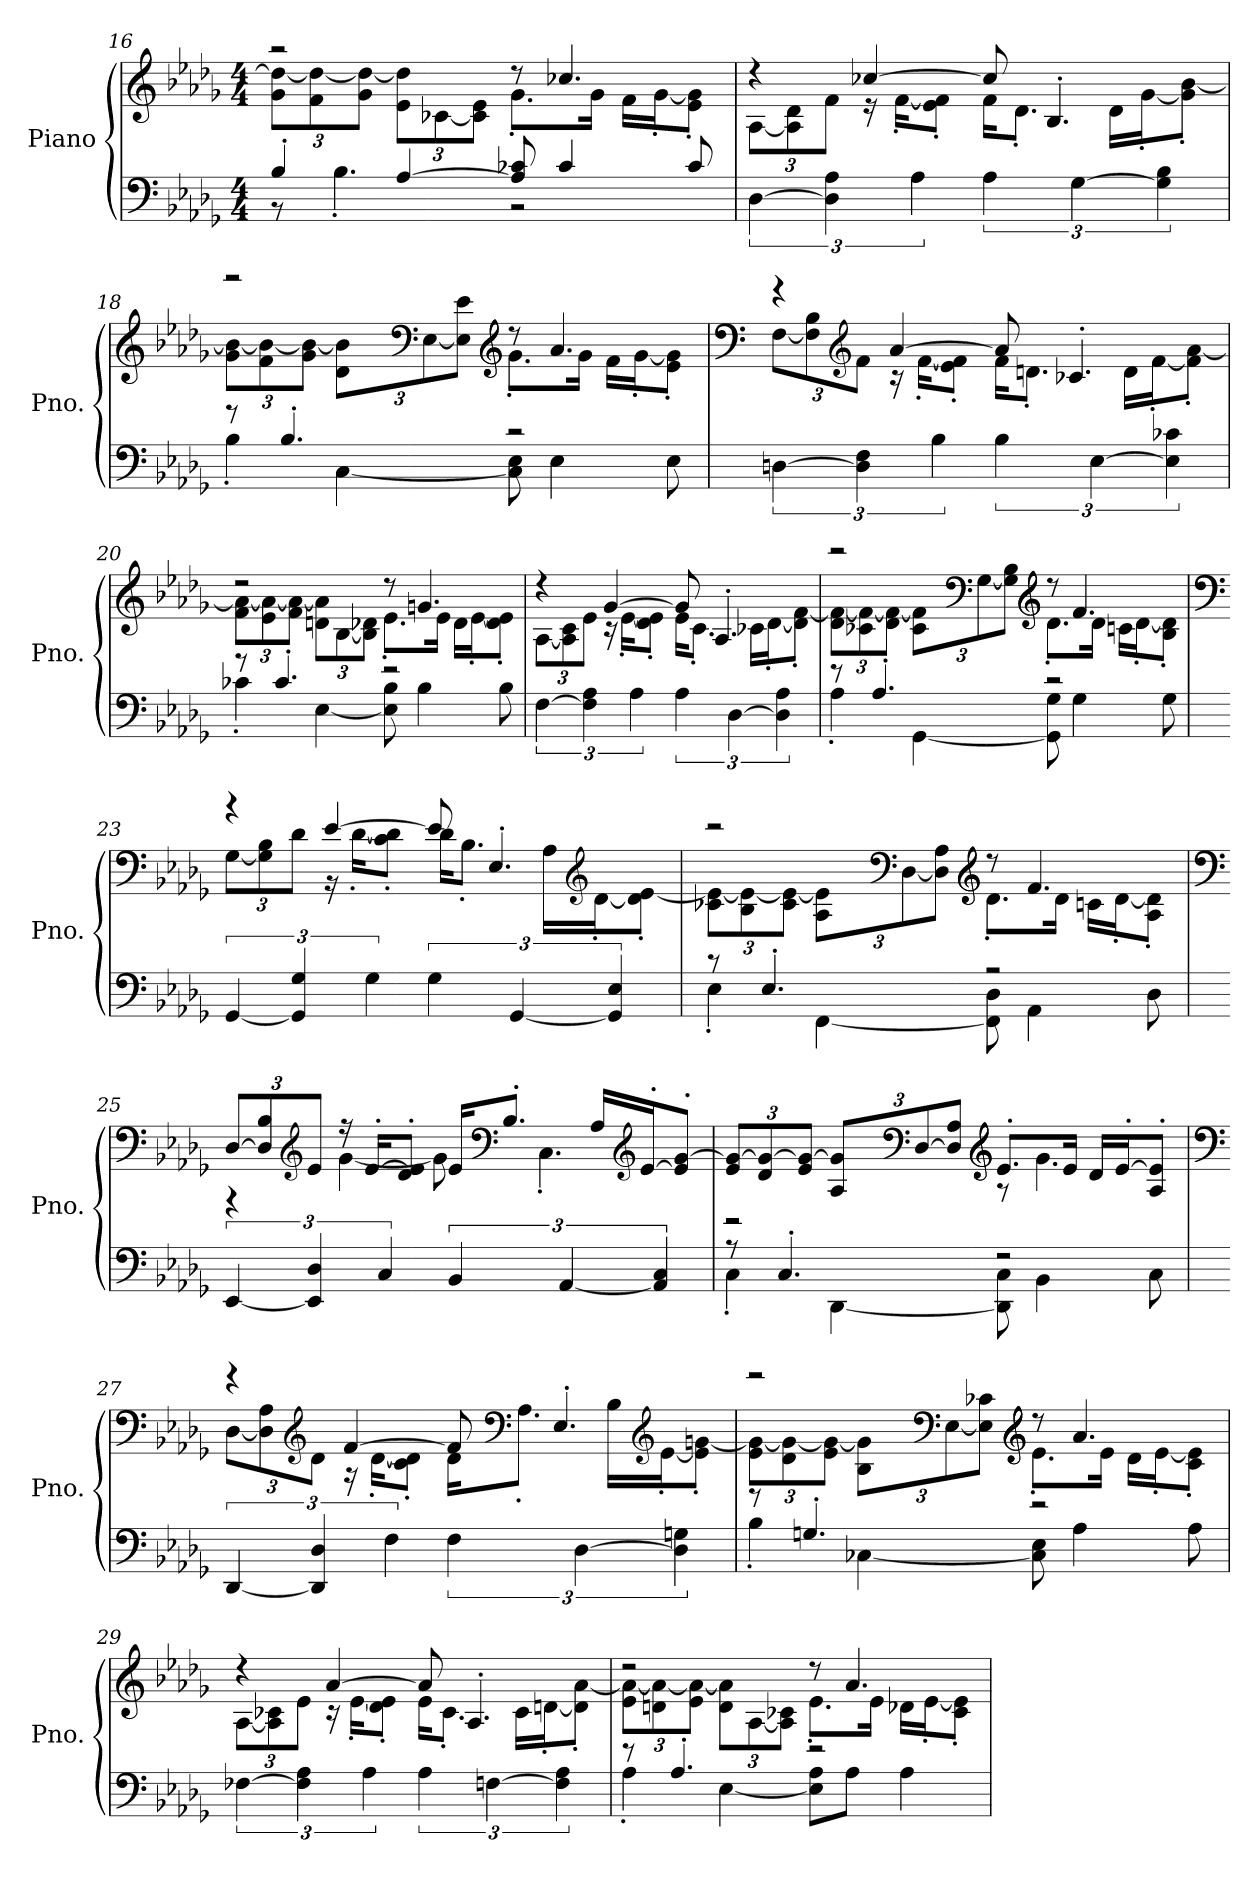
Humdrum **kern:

**kern	**kern
*part1	*part1
*staff2	*staff1
*I"Piano	*
*I'Pno.	*
*clefF4	*clefG2
*k[b-e-a-d-g-]	*k[b-e-a-d-g-]
*M4/4	*M4/4
=16	=16
*^	*^
*	*	*	*Xbrackettup
4B-'/	8r	2r	12g-\ 12dd-\_L
.	.	.	12f\ 12dd-\_
.	4.B-'\	.	.
.	.	.	12g-\ 12dd-\_J
[4A-/	.	.	12e-\ 12dd-\]L
.	.	.	[12c-X\
.	.	.	12c-\] 12e-\J
8A-/] 8c-X/	2r	8r	8.g-'\L
4c-/	.	4.cc-X/	.
.	.	.	16g-\Jk
.	.	.	16f\LL
.	.	.	[16g-'\J
8c-/	.	.	8e-\' 8g-\]'J
*v	*v	*	*
!!LO:LB:g=z	!!
=17	=17	=17
[6D-\	4r	[12A-\L
.	.	12A-\] 12d-\
6D-\] 6A-\	.	12f\J
.	[4cc-X/	16r
.	.	[16f'\KL
6A-\	.	.
.	.	8e-\' 8f\]'J
6A-\	8cc-/]	16f\KL
.	.	8.d-'\J
.	4.B-'/	.
[6G-\	.	.
.	.	16d-\LL
.	.	[16g-'\J
6G-\] 6B-\	.	.
.	.	8g-\]' [8b-\'J
=18	=18	=18
*^	*	*
8r	4B-'\	2r	12g-\ 12b-\_L
.	.	.	12f\ 12b-\_
4.B-'/	.	.	.
.	.	.	12g-\ 12b-\_J
.	[4C\	.	12d-\ 12b-\]L
*	*	*clefF4	*
.	.	.	[12E-\
.	.	.	12E-\] 12e-\J
*	*	*clefG2	*
2r	8C\] 8E-\	8r	8.g-'\L
.	4E-\	4.a-/	.
.	.	.	16g-\Jk
.	.	.	16f\LL
.	.	.	[16g-'\J
.	8E-\	.	8e-\' 8g-\]'J
*v	*v	*	*
!!LO:LB:g=z	!!
=19	=19	=19
*	*clefF4	*
[6Dn\	4r	[12F\L
.	.	12F\] 12B-\
*	*clefG2	*
6D\] 6F\	.	12f\J
.	[4a-/	16r
.	.	[16f'\KL
6B-\	.	.
.	.	8e-\' 8f\]'J
6B-\	8a-/]	16f\KL
.	.	8.dn'\J
.	4.c-X'/	.
[6E-\	.	.
.	.	16d\LL
.	.	[16f'\J
6E-\] 6c-X\	.	.
.	.	8f\]' [8a-\'J
=20	=20	=20
*^	*	*
8r	4c-X'\	2r	12f\ 12a-\_L
.	.	.	12e-\ 12a-\_
4.c-'/	.	.	.
.	.	.	12f\ 12a-\_J
.	[4E-\	.	12dn\ 12a-\]L
.	.	.	[12B-\
.	.	.	12B-\] 12d-X\J
2r	8E-\] 8B-\	8r	8.e-'\L
.	4B-\	4.gn/	.
.	.	.	16e-\Jk
.	.	.	16d-\LL
.	.	.	[16e-'\J
.	8B-\	.	8d-\' 8e-\]'J
*v	*v	*	*
!!LO:LB:g=z	!!
=21	=21	=21
[6F\	4r	[12A-\L
.	.	12A-\] 12c\
6F\] 6A-\	.	12e-\J
.	[4g-/	16r
.	.	[16e-'\KL
6A-\	.	.
.	.	8d-\' 8e-\]'J
6A-\	8g-/]	16e-\KL
.	.	8.c'\J
.	4.A-'/	.
[6D-\	.	.
.	.	16c-X\LL
.	.	[16d-'\J
6D-\] 6A-\	.	.
.	.	8d-\]' [8f\'J
=22	=22	=22
*^	*	*
8r	4A-'\	2r	12d-\ 12f\_L
.	.	.	12c-X\ 12f\_
4.A-'/	.	.	.
.	.	.	12d-\ 12f\_J
.	[4GG-\	.	12c-\ 12f\]L
*	*	*clefF4	*
.	.	.	[12G-\
.	.	.	12G-\] 12B-\J
*	*	*clefG2	*
2r	8GG-\] 8G-\	8r	8.d-'\L
.	4G-\	4.f/	.
.	.	.	16d-\Jk
.	.	.	16cn\LL
.	.	.	[16d-'\J
.	8G-\	.	8B-\' 8d-\]'J
*v	*v	*	*
!!LO:LB:g=z	!!
=23	=23	=23
*	*clefF4	*
[6GG-/	4r	[12G-\L
.	.	12G-\] 12B-\
6GG-/] 6G-/	.	12d-\J
.	[4e-/	16r
.	.	[16d-'\KL
6G-\	.	.
.	.	8c\' 8d-\]'J
6G-\	8e-/]	16d-\KL
.	.	8.B-'\J
.	4.E-'/	.
[6GG-/	.	.
.	.	16A-\LL
*	*clefG2	*
.	.	[16d-'\J
6GG-/] 6E-/	.	.
.	.	8d-\]' [8e-\'J
=24	=24	=24
*^	*	*
8r	4E-'\	2r	12c-X\ 12e-\_L
.	.	.	12B-\ 12e-\_
4.E-'/	.	.	.
.	.	.	12c-\ 12e-\_J
.	[4FF\	.	12A-\ 12e-\]L
*	*	*clefF4	*
.	.	.	[12D-\
.	.	.	12D-\] 12A-\J
*	*	*clefG2	*
2r	8FF\] 8D-\	8r	8.d-'\L
.	4AA-\	4.f/	.
.	.	.	16d-\Jk
.	.	.	16cn\LL
.	.	.	[16d-'\J
.	8D-\	.	8A-\' 8d-\]'J
*v	*v	*	*
!!LO:PB:g=z	!!
=25	=25	=25
*	*clefF4	*
[6EE-/	[12D-/L	4r
.	12D-/] 12B-/	.
*	*clefG2	*
6EE-/] 6D-/	12e-/J	.
.	16r	[4g-\
.	[16e-'/KL	.
6C/	.	.
.	8d-/' 8e-/]'J	.
6BB-/	16e-/KL	8g-\]
*	*clefF4	*
.	8.B-'/J	.
.	.	4.C'\
[6AA-/	.	.
.	16A-/LL	.
*	*clefG2	*
.	[16e-'/J	.
6AA-/] 6C/	.	.
.	8e-/]' [8g-/'J	.
=26	=26	=26
*^	*	*
8r	4C'\	12e-/ 12g-/_L	2r
.	.	12d-/ 12g-/_	.
4.C'/	.	.	.
.	.	12e-/ 12g-/_J	.
.	[4DD-\	12A-/ 12g-/]L	.
*	*	*clefF4	*
.	.	[12D-/	.
.	.	12D-/] 12A-/J	.
*	*	*clefG2	*
2r	8DD-\] 8C\	8.e-'/L	8r
.	4BB-\	.	4.g-\
.	.	16e-/Jk	.
.	.	16d-/LL	.
.	.	[16e-'/J	.
.	8C\	8A-/' 8e-/]'J	.
*v	*v	*	*
!!LO:LB:g=z	!!
=27	=27	=27
*	*clefF4	*
[6DD-/	4r	[12D-\L
.	.	12D-\] 12A-\
*	*clefG2	*
6DD-/] 6D-/	.	12d-\J
.	[4f/	16r
.	.	[16d-'\KL
6F\	.	.
.	.	8c\' 8d-\]'J
6F\	8f/]	16d-\KL
*	*clefF4	*
.	.	8.A-'\J
.	4.E-'/	.
[6D-\	.	.
.	.	16B-\LL
*	*clefG2	*
.	.	[16e-'\J
6D-\] 6Gn\	.	.
.	.	8e-\]' [8gn\'J
=28	=28	=28
*^	*	*
8r	4B-'\	2r	12e-\ 12g\_L
.	.	.	12d-\ 12g\_
4.Gn'/	.	.	.
.	.	.	12e-\ 12g\_J
.	[4C-X\	.	12B-\ 12g\]L
*	*	*clefF4	*
.	.	.	[12E-\
.	.	.	12E-\] 12c-X\J
*	*	*clefG2	*
2r	8C-\] 8E-\	8r	8.e-'\L
.	4A-\	4.a-/	.
.	.	.	16e-\Jk
.	.	.	16d-\LL
.	.	.	[16e-'\J
.	8A-\	.	8c-\' 8e-\]'J
*v	*v	*	*
!!LO:LB:g=z	!!
=29	=29	=29
[6F-X\	4r	[12A-\L
.	.	12A-\] 12c-X\
6F-\] 6A-\	.	12e-\J
.	[4a-/	16r
.	.	[16e-'\KL
6A-\	.	.
.	.	8d-\' 8e-\]'J
6A-\	8a-/]	16e-\KL
.	.	8.c-'\J
.	4.A-'/	.
[6Fn\	.	.
.	.	16c-\LL
.	.	[16dn'\J
6F\] 6A-\	.	.
.	.	8d\]' [8a-\'J
=30	=30	=30
*^	*	*
8r	4A-'\	2r	12e-\ 12a-\_L
.	.	.	12dn\ 12a-\_
4.A-'/	.	.	.
.	.	.	12e-\ 12a-\_J
.	[4E-\	.	12d\ 12a-\]L
.	.	.	[12A-\
.	.	.	12A-\] 12c-X\J
2r	8E-\] 8A-\L	8r	8.e-'\L
.	8A-\J	4.a-/	.
.	.	.	16e-\Jk
.	4A-\	.	16d-X\LL
.	.	.	[16e-'\J
.	.	.	8c-\' 8e-\]'J
*v	*v	*	*
*	*v	*v
=	=
*-	*-
